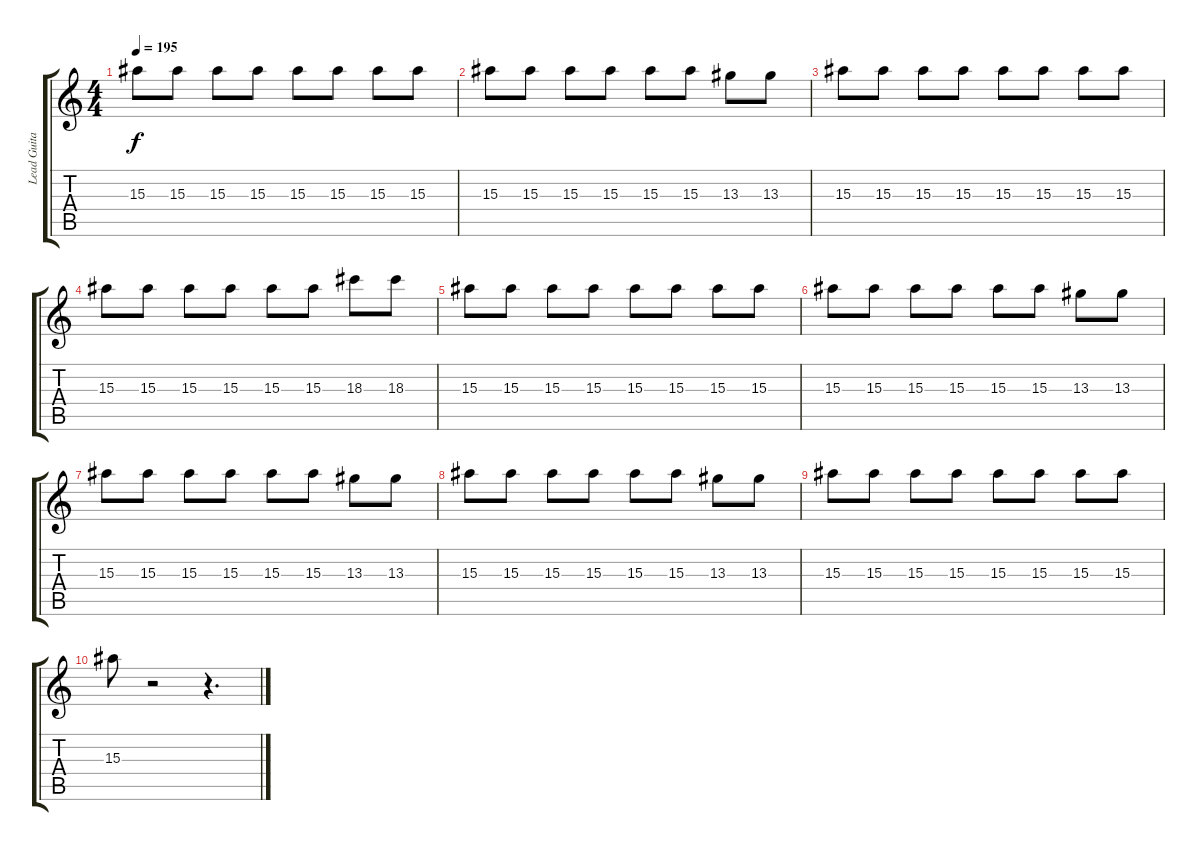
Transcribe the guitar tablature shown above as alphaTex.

\track ("Lead Guitar" "Lead Guita") {instrument overdrivenguitar}
\staff {score tabs}
\tuning (E4 B3 G3 D3 A2 E2) {hide}
\ts (4 4)
\tempo 195
\clef g2
\ks c
15.3.8{dy f} 15.3.8 15.3.8 15.3.8 15.3.8 15.3.8 15.3.8 15.3.8 |
15.3.8 15.3.8 15.3.8 15.3.8 15.3.8 15.3.8 13.3.8 13.3.8 |
15.3.8 15.3.8 15.3.8 15.3.8 15.3.8 15.3.8 15.3.8 15.3.8 |
15.3.8 15.3.8 15.3.8 15.3.8 15.3.8 15.3.8 18.3.8 18.3.8 |
15.3.8 15.3.8 15.3.8 15.3.8 15.3.8 15.3.8 15.3.8 15.3.8 |
15.3.8 15.3.8 15.3.8 15.3.8 15.3.8 15.3.8 13.3.8 13.3.8 |
15.3.8 15.3.8 15.3.8 15.3.8 15.3.8 15.3.8 13.3.8 13.3.8 |
15.3.8 15.3.8 15.3.8 15.3.8 15.3.8 15.3.8 13.3.8 13.3.8 |
15.3.8 15.3.8 15.3.8 15.3.8 15.3.8 15.3.8 15.3.8 15.3.8 |
15.3.8 r.2 r.4{d}
